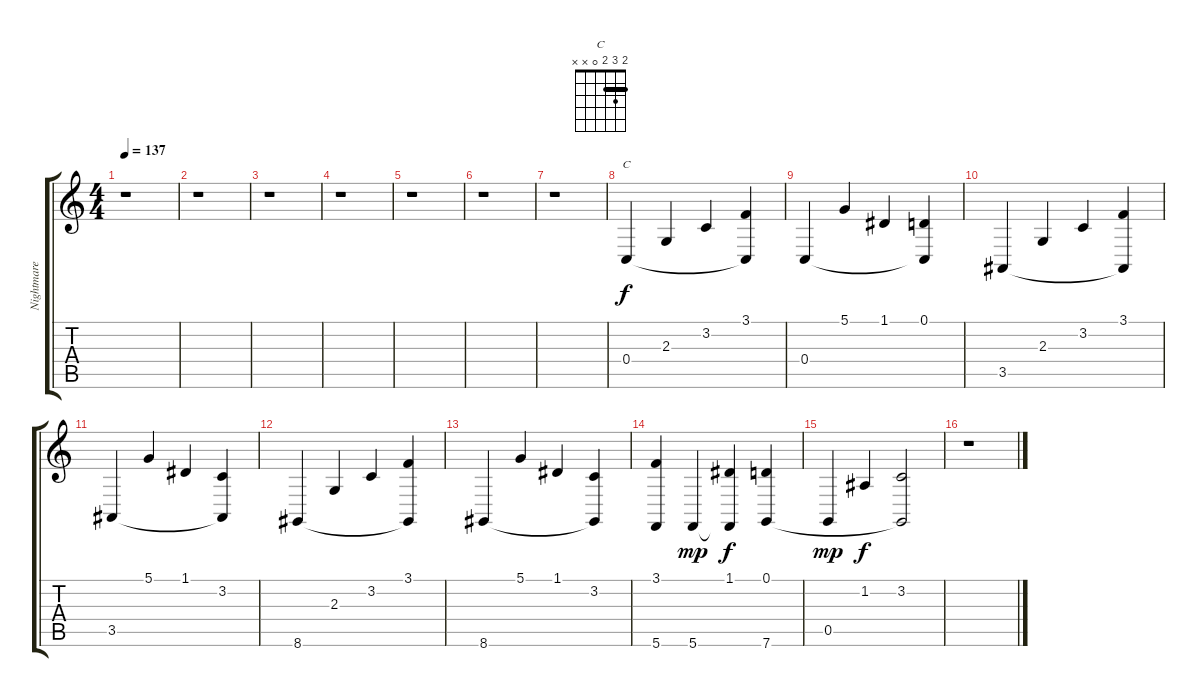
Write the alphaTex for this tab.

\track ("Nightmare Industries Syntezer 2" "Nightmare ") {instrument acousticgrandpiano}
\staff {score tabs}
\tuning (D4 A3 F3 C3 G2 C2) {hide}
\chord ("C" 2 3 2 0 x x) {barre 2}
\ts (4 4)
\tempo 137
\clef g2
\ks c
r.1{dy f} |
r.1 |
r.1 |
r.1 |
r.1 |
r.1 |
r.1 |
0.4.4{ch "C"} 2.3.4 3.2.4 (3.1 0.4{t}).4 |
0.4.4 5.1.4 1.1.4 (0.1 0.4{t}).4 |
3.5.4 2.3.4 3.2.4 (3.1 3.5{t}).4 |
3.5.4 5.1.4 1.1.4 (3.2 3.5{t}).4 |
8.6.4 2.3.4 3.2.4 (3.1 8.6{t}).4 |
8.6.4 5.1.4 1.1.4 (3.2 8.6{t}).4 |
(3.1 5.6).4 5.6.4{dy mp} (1.1 5.6{t}).4{dy f} (0.1 7.6).4 |
0.5.4{dy mp} 1.2.4{dy f} (3.2 7.6{t}).2 |
r.1
